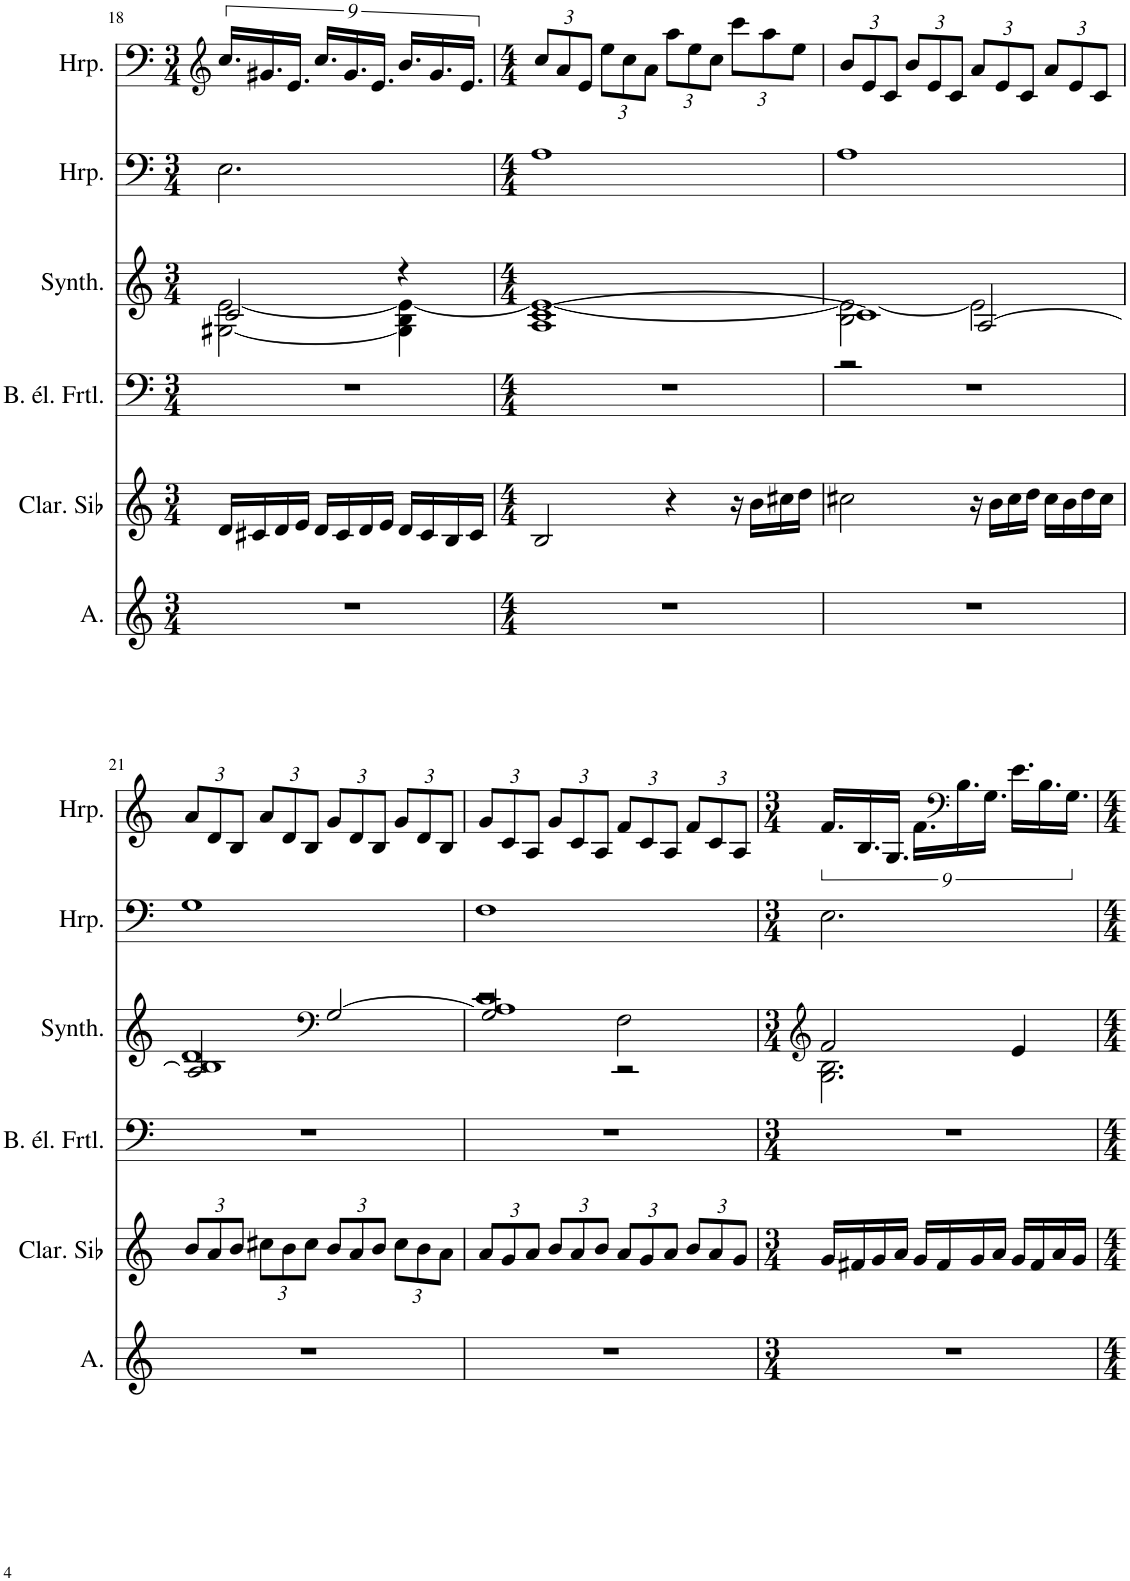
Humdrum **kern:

**kern	**kern	**kern	**kern	**kern	**kern
*part6	*part5	*part4	*part3	*part2	*part1
*staff6	*staff5	*staff4	*staff3	*staff2	*staff1
*I"Alto, Choir Aahs	*I"Clarinette en Sib, Flute	*I"Basse électrique fretless, Fretless Bass	*I"Synthétiseur Pad, Synth Strings 1	*I"Harpe, Orchestral Harp	*I"Harpe, Orchestral Harp
*I'A.	*I'Clar. Sib	*I'B. él. Frtl.	*I'Synth.	*I'Hrp.	*I'Hrp.
!!LO:PB:g=z
*clefG2	*clefG2	*clefF4	*clefF4	*clefF4	*clefG2
*	*Trd1c2	*Trd7c12	*	*	*
*k[]	*k[]	*k[]	*k[]	*k[]	*k[]
*M3/4	*M3/4	*M3/4	*M3/4	*M3/4	*M3/4
=18	=18	=18	=18	=18	=18
*	*	*	*^	*	*
2.r	16d/LL	2.r	2c/	[2G#X\ [2e\	2.E\	18.cc/LL
.	16c#X/	.	.	.	.	.
.	.	.	.	.	.	18.g#X/
.	16d/	.	.	.	.	.
.	.	.	.	.	.	18.e/JJ
.	16e/JJ	.	.	.	.	.
.	16d/LL	.	.	.	.	18.cc/LL
.	16c#/	.	.	.	.	.
.	.	.	.	.	.	18.g#/
.	16d/	.	.	.	.	.
.	.	.	.	.	.	18.e/JJ
.	16e/JJ	.	.	.	.	.
.	16d/LL	.	4r	4G#\] 4B\ 4e\_	.	18.b/LL
.	16c#/	.	.	.	.	.
.	.	.	.	.	.	18.g#/
.	16B/	.	.	.	.	.
.	.	.	.	.	.	18.e/JJ
.	16c#/JJ	.	.	.	.	.
=19	=19	=19	=19	=19	=19	=19
*M4/4	*M4/4	*M4/4	*M4/4	*	*M4/4	*M4/4
*	*	*	*	*	*	*Xbrackettup
1r	2B/	1r	[1c	1A 1e_	1A	12cc/L
.	.	.	.	.	.	12a/
.	.	.	.	.	.	12e/J
.	.	.	.	.	.	12ee\L
.	.	.	.	.	.	12cc\
.	.	.	.	.	.	12a\J
.	4r	.	.	.	.	12aa\L
.	.	.	.	.	.	12ee\
.	.	.	.	.	.	12cc\J
.	16r	.	.	.	.	12ccc\L
.	16b\LL	.	.	.	.	.
.	.	.	.	.	.	12aa\
.	16cc#X\	.	.	.	.	.
.	.	.	.	.	.	12ee\J
.	16dd\JJ	.	.	.	.	.
=20	=20	=20	=20	=20	=20	=20
*	*	*	*	*^	*	*
1r	2cc#X\	1r	1c]	2B\ 2e\_	2r	1A	12b/L
.	.	.	.	.	.	.	12e/
.	.	.	.	.	.	.	12c/J
.	.	.	.	.	.	.	12b/L
.	.	.	.	.	.	.	12e/
.	.	.	.	.	.	.	12c/J
.	16r	.	.	2e\]	[2A/	.	12a/L
.	16b\LL	.	.	.	.	.	.
.	.	.	.	.	.	.	12e/
.	16cc#\	.	.	.	.	.	.
.	.	.	.	.	.	.	12c/J
.	16dd\JJ	.	.	.	.	.	.
.	16cc#\LL	.	.	.	.	.	12a/L
.	16b\	.	.	.	.	.	.
.	.	.	.	.	.	.	12e/
.	16dd\	.	.	.	.	.	.
.	.	.	.	.	.	.	12c/J
.	16cc#\JJ	.	.	.	.	.	.
*	*	*	*v	*v	*v	*	*
!!LO:LB:g=z
=21	=21	=21	=21	=21	=21
*	*Xbrackettup	*	*	*	*
*	*	*	*^	*	*
1r	12b/L	1r	1B 1d	2A/]	1G	12a/L
.	12a/	.	.	.	.	12d/
.	12b/J	.	.	.	.	12B/J
.	12cc#X\L	.	.	.	.	12a/L
.	12b\	.	.	.	.	12d/
.	12cc#\J	.	.	.	.	12B/J
*	*	*	*clefF4	*	*	*
.	12b/L	.	.	[2G/	.	12g/L
.	12a/	.	.	.	.	12d/
.	12b/J	.	.	.	.	12B/J
.	12cc#\L	.	.	.	.	12g/L
.	12b\	.	.	.	.	12d/
.	12a\J	.	.	.	.	12B/J
=22	=22	=22	=22	=22	=22	=22
*	*	*	*	*^	*	*
1r	12a/L	1r	1A 1c	2r	2G/]	1F	12g/L
.	12g/	.	.	.	.	.	12c/
.	12a/J	.	.	.	.	.	12A/J
.	12b/L	.	.	.	.	.	12g/L
.	12a/	.	.	.	.	.	12c/
.	12b/J	.	.	.	.	.	12A/J
.	12a/L	.	.	2F\	2r	.	12f/L
.	12g/	.	.	.	.	.	12c/
.	12a/J	.	.	.	.	.	12A/J
.	12b/L	.	.	.	.	.	12f/L
.	12a/	.	.	.	.	.	12c/
.	12g/J	.	.	.	.	.	12A/J
*	*	*	*v	*v	*v	*	*
=23	=23	=23	=23	=23	=23
*	*	*	*clefG2	*	*
*M3/4	*M3/4	*M3/4	*M3/4	*M3/4	*M3/4
*	*	*	*^	*	*
*	*	*	*	*	*	*brackettup
2.r	16g/LL	2.r	2f/	2.G\ 2.B\	2.E\	18.f/LL
.	16f#X/	.	.	.	.	.
.	.	.	.	.	.	18.B/
.	16g/	.	.	.	.	.
.	.	.	.	.	.	18.G/JJ
.	16a/JJ	.	.	.	.	.
.	16g/LL	.	.	.	.	18.f\LL
.	16f#/	.	.	.	.	.
*	*	*	*	*	*	*clefF4
.	.	.	.	.	.	18.B\
.	16g/	.	.	.	.	.
.	.	.	.	.	.	18.G\JJ
.	16a/JJ	.	.	.	.	.
.	16g/LL	.	4e/	.	.	18.e\LL
.	16f#/	.	.	.	.	.
.	.	.	.	.	.	18.B\
.	16a/	.	.	.	.	.
.	.	.	.	.	.	18.G\JJ
.	16g/JJ	.	.	.	.	.
*	*	*	*v	*v	*	*
=	=	=	=	=	=
*-	*-	*-	*-	*-	*-
